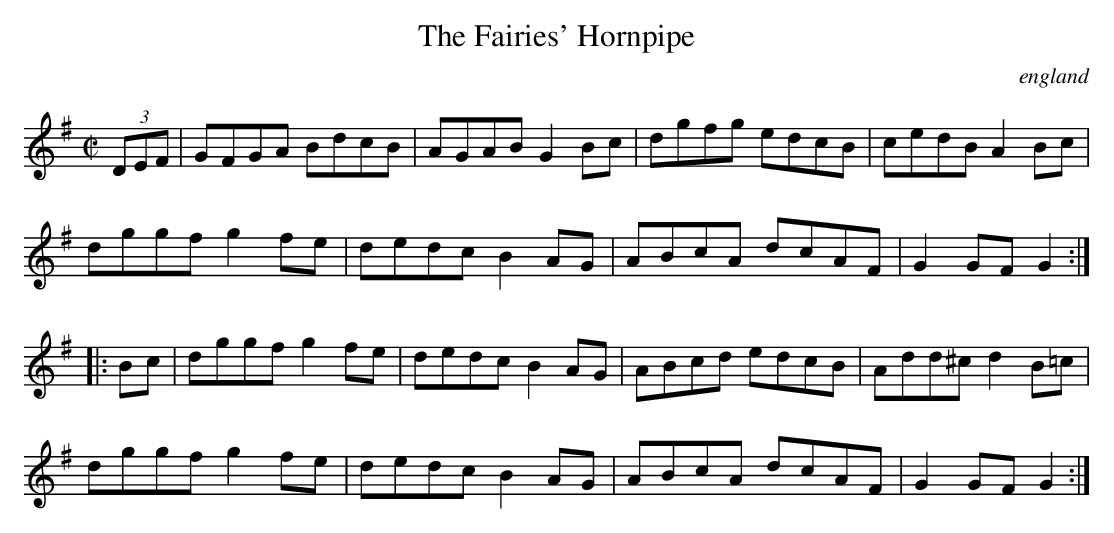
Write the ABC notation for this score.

X:1
T:Fairies' Hornpipe, The
O:england
M:C|
L:1/8
K:G
(3DEF|GFGA BdcB|AGAB G2Bc|dgfg edcB|cedB A2Bc|
dggf g2fe|dedc B2AG|ABcA dcAF|G2GF G2:|
|:Bc|dggf g2fe|dedc B2AG|ABcd edcB|Add^c d2B=c|
dggf g2fe|dedc B2AG|ABcA dcAF|G2GF G2:|
